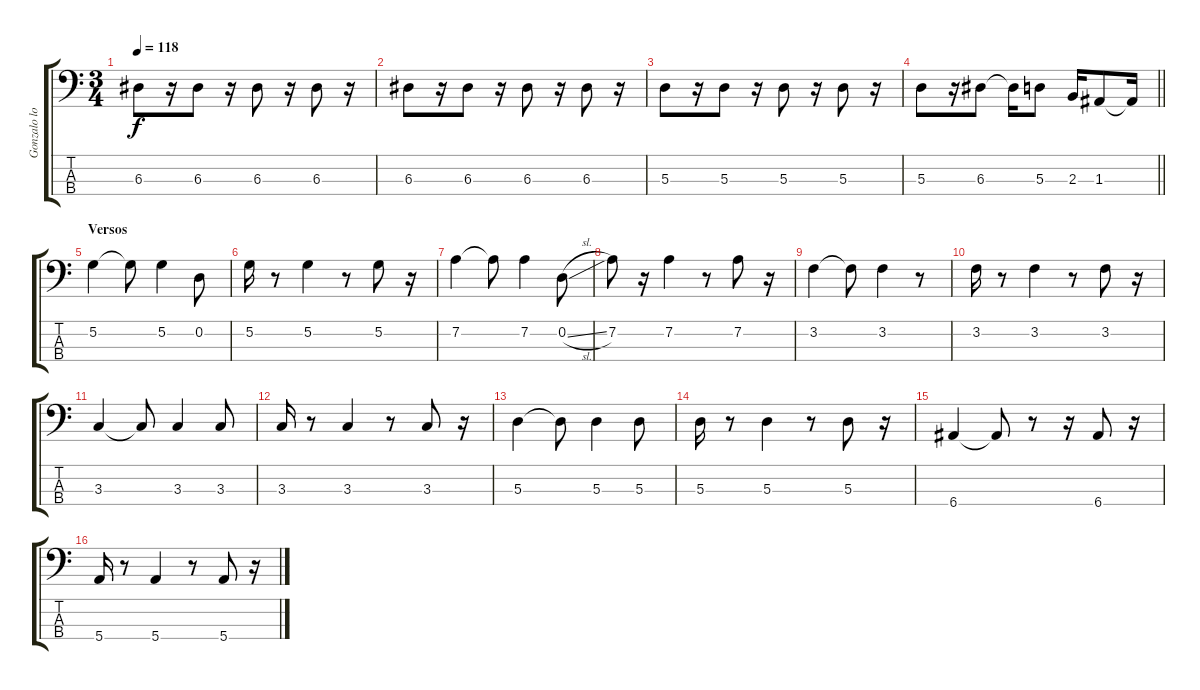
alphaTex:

\track ("Gonzalo lopez" "Gonzalo lo") {instrument electricbassfinger}
\staff {score tabs}
\tuning (G2 D2 A1 E1) {hide}
\ts (3 4)
\tempo 118
\clef f4
\ks c
6.3.8{dy f} r.16 6.3.8 r.16 6.3.8 r.16 6.3.8 r.16 |
6.3.8 r.16 6.3.8 r.16 6.3.8 r.16 6.3.8 r.16 |
5.3.8 r.16 5.3.8 r.16 5.3.8 r.16 5.3.8 r.16 |
\barLineRight lightlight
5.3.8 r.16 6.3.8 6.3{t}.16 5.3.8 2.3.16 1.3.8 1.3{t}.16 |
\section ("" "Versos")
5.2.4 5.2{t}.8 5.2.4 0.2.8 |
5.2.16 r.8 5.2.4 r.8 5.2.8 r.16 |
7.2.4 7.2{t}.8 7.2.4 0.2{sl}.8 |
7.2.8 r.16 7.2.4 r.8 7.2.8 r.16 |
3.2.4 3.2{t}.8 3.2.4 r.8 |
3.2.16 r.8 3.2.4 r.8 3.2.8 r.16 |
3.3.4 3.3{t}.8 3.3.4 3.3.8 |
3.3.16 r.8 3.3.4 r.8 3.3.8 r.16 |
5.3.4 5.3{t}.8 5.3.4 5.3.8 |
5.3.16 r.8 5.3.4 r.8 5.3.8 r.16 |
6.4.4 6.4{t}.8 r.8 r.16 6.4.8 r.16 |
5.4.16 r.8 5.4.4 r.8 5.4.8 r.16
